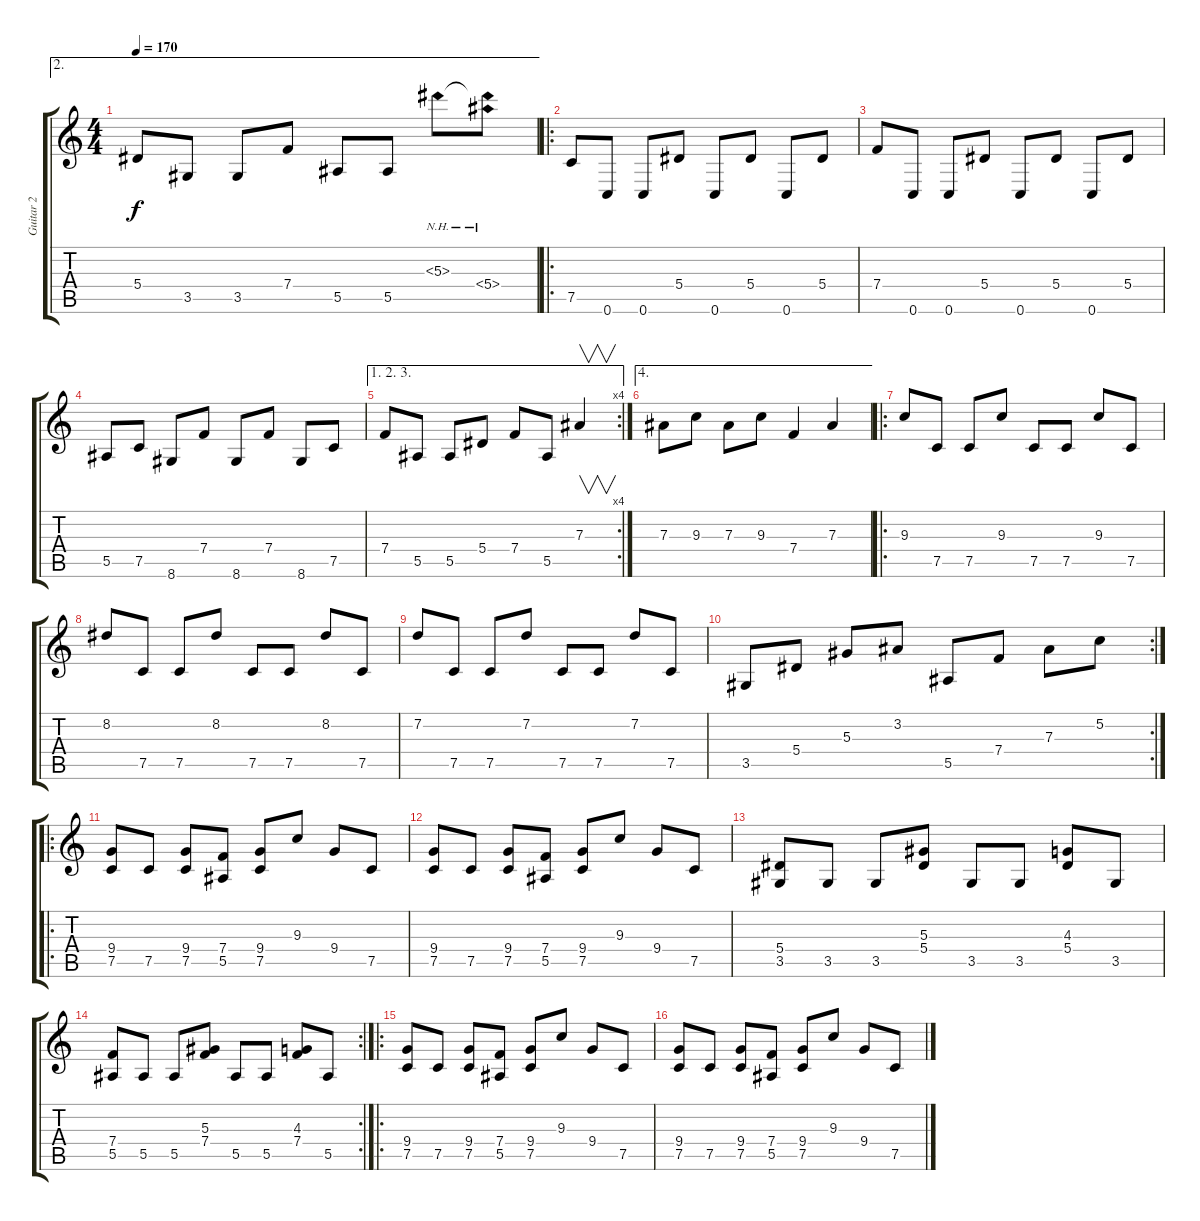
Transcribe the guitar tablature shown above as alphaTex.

\track ("Guitar 2" "Guitar 2") {instrument overdrivenguitar}
\staff {score tabs}
\tuning (C4 G3 Eb3 Bb2 F2 C2) {hide}
\ae 2
\ts (4 4)
\tempo 170
\clef g2
\ks c
5.4.8{dy f} 3.5.8 3.5.8 7.4.8 5.5.8 5.5.8 5.3{nh}.8 (5.3{nh t} 5.4{nh}).8 |
\ro
7.5.8 0.6.8 0.6.8 5.4.8 0.6.8 5.4.8 0.6.8 5.4.8 |
7.4.8 0.6.8 0.6.8 5.4.8 0.6.8 5.4.8 0.6.8 5.4.8 |
5.5.8 7.5.8 8.6.8 7.4.8 8.6.8 7.4.8 8.6.8 7.5.8 |
\ae (1 2 3)
\rc 4
7.4.8 5.5.8 5.5.8 5.4.8 7.4.8 5.5.8 7.3.4{v} |
\ae 4
7.3.8 9.3.8 7.3.8 9.3.8 7.4.4 7.3.4 |
\ro
9.3.8 7.5.8 7.5.8 9.3.8 7.5.8 7.5.8 9.3.8 7.5.8 |
8.2.8 7.5.8 7.5.8 8.2.8 7.5.8 7.5.8 8.2.8 7.5.8 |
7.2.8 7.5.8 7.5.8 7.2.8 7.5.8 7.5.8 7.2.8 7.5.8 |
\rc 2
3.5.8 5.4.8 5.3.8 3.2.8 5.5.8 7.4.8 7.3.8 5.2.8 |
\ro
(9.4 7.5).8 7.5.8 (9.4 7.5).8 (7.4 5.5).8 (9.4 7.5).8 9.3.8 9.4.8 7.5.8 |
(9.4 7.5).8 7.5.8 (9.4 7.5).8 (7.4 5.5).8 (9.4 7.5).8 9.3.8 9.4.8 7.5.8 |
(5.4 3.5).8 3.5.8 3.5.8 (5.3 5.4).8 3.5.8 3.5.8 (4.3 5.4).8 3.5.8 |
\rc 2
(7.4 5.5).8 5.5.8 5.5.8 (5.3 7.4).8 5.5.8 5.5.8 (4.3 7.4).8 5.5.8 |
\ro
(9.4 7.5).8 7.5.8 (9.4 7.5).8 (7.4 5.5).8 (9.4 7.5).8 9.3.8 9.4.8 7.5.8 |
(9.4 7.5).8 7.5.8 (9.4 7.5).8 (7.4 5.5).8 (9.4 7.5).8 9.3.8 9.4.8 7.5.8
